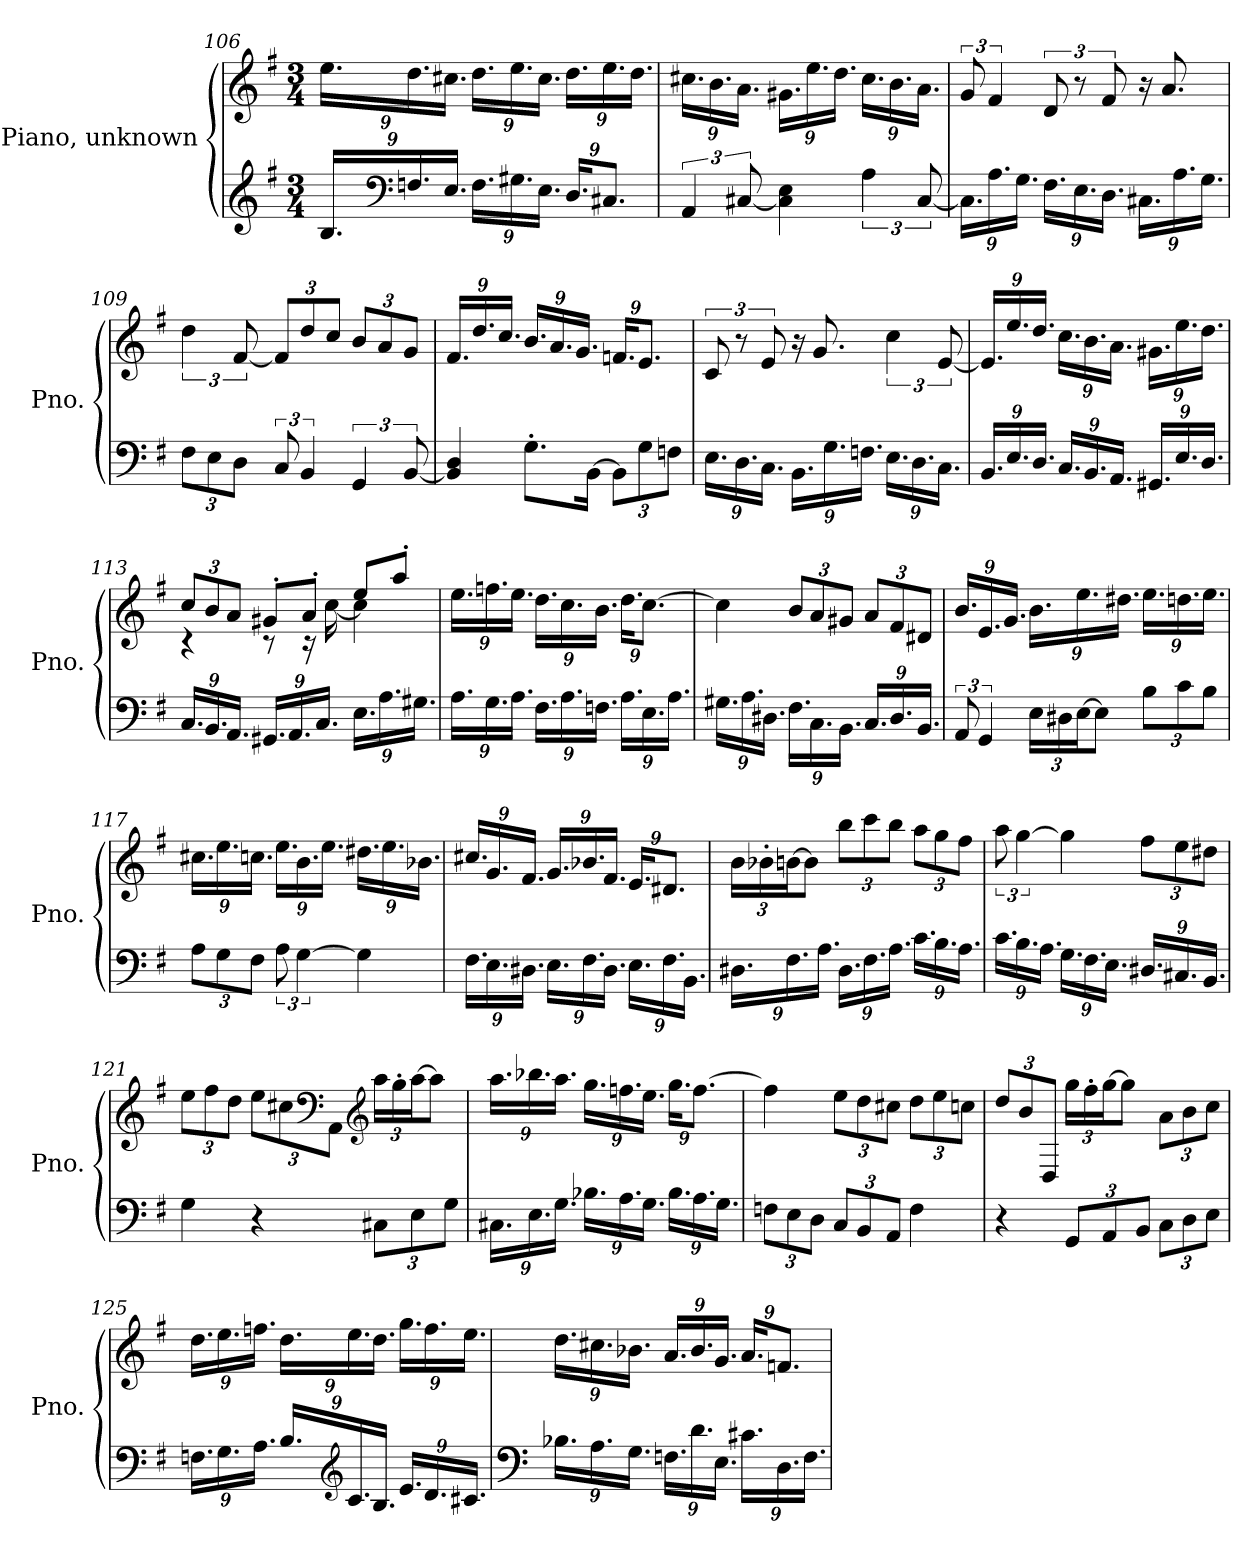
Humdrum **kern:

**kern	**kern
*part1	*part1
*staff2	*staff1
*I"Piano, unknown	*
*I'Pno.	*
*clefG2	*clefG2
*k[f#]	*k[f#]
*M3/4	*M3/4
*Xbrackettup	*Xbrackettup
=106	=106
18.B/LL	18.ee\LL
*clefF4	*
18.Fn/	18.dd\
18.E/JJ	18.cc#X\JJ
18.F\LL	18.dd\LL
18.G#X\	18.ee\
18.E\JJ	18.cc#\JJ
18.D/KL	18.dd\LL
9.C#X/J	18.ee\
.	18.dd\JJ
!!LO:LB:g=z
=107	=107
*brackettup	*
6AA/	18.cc#X\LL
.	18.b\
[12C#X/	18.a\JJ
4C#\] 4E\	18.g#X\LL
.	18.ee\
.	18.dd\JJ
6A\	18.cc#\LL
.	18.b\
[12C#/	18.a\JJ
=108	=108
*Xbrackettup	*brackettup
18.C#\LL]	12g/
18.A\	6f#/
18.G\JJ	.
18.F#\LL	12d/
18.E\	12r
18.D\JJ	12f#/
18.C#X\LL	16r
.	8.a/
18.A\	.
18.G\JJ	.
=109	=109
12F#\L	6dd\
12E\	.
12D\J	[12f#/
*brackettup	*Xbrackettup
12C/	12f#/L]
6BB/	12dd/
.	12cc/J
6GG/	12b/L
.	12a/
[12BB/	12g/J
!!LO:LB:g=z
=110	=110
4BB/] 4D/	18.f#/LL
.	18.dd/
.	18.cc/JJ
8.G'\L	18.b/LL
.	18.a/
.	18.g/JJ
[16BB\Jk	.
*Xbrackettup	*
12BB\L]	18.fn/KL
12G\	9.e/J
12Fn\J	.
=111	=111
*	*brackettup
18.E\LL	12c/
18.D\	12r
18.C\JJ	12e/
18.BB\LL	16r
.	8.g/
18.G\	.
18.Fn\JJ	.
18.E\LL	6cc\
18.D\	.
18.C\JJ	[12e/
=112	=112
*	*Xbrackettup
18.BB/LL	18.e/LL]
18.E/	18.ee/
18.D/JJ	18.dd/JJ
18.C/LL	18.cc\LL
18.BB/	18.b\
18.AA/JJ	18.a\JJ
18.GG#X/LL	18.g#X\LL
18.E/	18.ee\
18.D/JJ	18.dd\JJ
!!LO:LB:g=z
=113	=113
*	*^
18.C/LL	12cc/L	4r
18.BB/	12b/	.
18.AA/JJ	12a/J	.
18.GG#X/LL	8g#X'/L	8r
18.AA/	.	.
.	8a'/J	16r
18.C/JJ	.	.
.	.	[16cc\
18.E\LL	8ee/L	4cc\]
18.A\	.	.
.	8aa'/J	.
18.G#X\JJ	.	.
*	*v	*v
=114	=114
18.A\LL	18.ee\LL
18.G\	18.ffn\
18.A\JJ	18.ee\JJ
18.F#\LL	18.dd\LL
18.A\	18.cc\
18.Fn\JJ	18.b\JJ
18.A\LL	18.dd\KL
18.E\	[9.cc\J
18.A\JJ	.
=115	=115
18.G#X\LL	4cc\]
18.A\	.
18.D#X\JJ	.
18.F#\LL	12b/L
18.C\	12a/
18.BB\JJ	12g#X/J
18.C/LL	12a/L
18.D#/	12f#/
18.BB/JJ	12d#X/J
!!LO:LB:g=z
=116	=116
*brackettup	*
12AA/	18.b/LL
6GG/	18.e/
.	18.g/JJ
*Xbrackettup	*
24E\LL	18.b\LL
24D#X\	.
[24E\J	18.ee\
8E\J]	.
.	18.dd#X\JJ
12B\L	18.ee\LL
12c\	18.ddn\
12B\J	18.ee\JJ
=117	=117
12A\L	18.cc#X\LL
12G\	18.ee\
12F#\J	18.ccn\JJ
*brackettup	*
12A\	18.ee\LL
[6G\	18.b\
.	18.ee\JJ
4G\]	18.dd#X\LL
.	18.ee\
.	18.b-X\JJ
!!LO:LB:g=z
=118	=118
*Xbrackettup	*
18.F#\LL	18.cc#X/LL
18.E\	18.g/
18.D#X\JJ	18.f#/JJ
18.E\LL	18.g/LL
18.F#\	18.b-X/
18.D#\JJ	18.f#/JJ
18.E\LL	18.e/KL
18.F#\	9.d#X/J
18.BB\JJ	.
=119	=119
18.D#X\LL	24b\LL
.	24b-X'\
18.F#\	[24bn\J
.	8b\J]
18.A\JJ	.
18.D#\LL	12bb\L
18.F#\	12ccc\
18.A\JJ	12bb\J
18.c\LL	12aa\L
18.B\	12gg\
18.A\JJ	12ff#\J
!!LO:PB:g=z
=120	=120
*	*brackettup
18.c\LL	12aa\
18.B\	[6gg\
18.A\JJ	.
18.G\LL	4gg\]
18.F#\	.
18.E\JJ	.
*	*Xbrackettup
18.D#X/LL	12ff#\L
18.C#X/	12ee\
18.BB/JJ	12dd#X\J
=121	=121
4G\	12ee\L
.	12ff#\
.	12dd\J
4r	12ee\L
.	12cc#X\
*	*clefF4
.	12AA\J
*	*clefG2
12C#X\L	24aa\LL
.	24gg'\
12E\	[24aa\J
.	8aa\J]
12G\J	.
!!LO:LB:g=z
=122	=122
18.C#X\LL	18.aa\LL
18.E\	18.bb-X\
18.G\JJ	18.aa\JJ
18.B-X\LL	18.gg\LL
18.A\	18.ffn\
18.G\JJ	18.ee\JJ
18.B-\LL	18.gg\KL
18.A\	[9.ff\J
18.G\JJ	.
=123	=123
12Fn\L	4ff\]
12E\	.
12D\J	.
12C/L	12ee\L
12BB/	12dd\
12AA/J	12cc#X\J
4F\	12dd\L
.	12ee\
.	12ccn\J
=124	=124
4r	12dd/L
.	12b/
.	12D/J
12GG/L	24gg\LL
.	24ff#'\
12AA/	[24gg\J
.	8gg\J]
12BB/J	.
12C\L	12a\L
12D\	12b\
12E\J	12cc\J
!!LO:LB:g=z
=125	=125
18.Fn\LL	18.dd\LL
18.G\	18.ee\
18.A\JJ	18.ffn\JJ
18.B/LL	18.dd\LL
*clefG2	*
18.c/	18.ee\
18.B/JJ	18.dd\JJ
18.e/LL	18.gg\LL
18.d/	18.ff\
18.c#X/JJ	18.ee\JJ
=126	=126
*clefF4	*
18.B-X\LL	18.dd\LL
18.A\	18.cc#X\
18.G\JJ	18.b-X\JJ
18.Fn\LL	18.a/LL
18.d\	18.b-/
18.E\JJ	18.g/JJ
18.c#X\LL	18.a/KL
18.D\	9.fn/J
18.F\JJ	.
=	=
*-	*-
